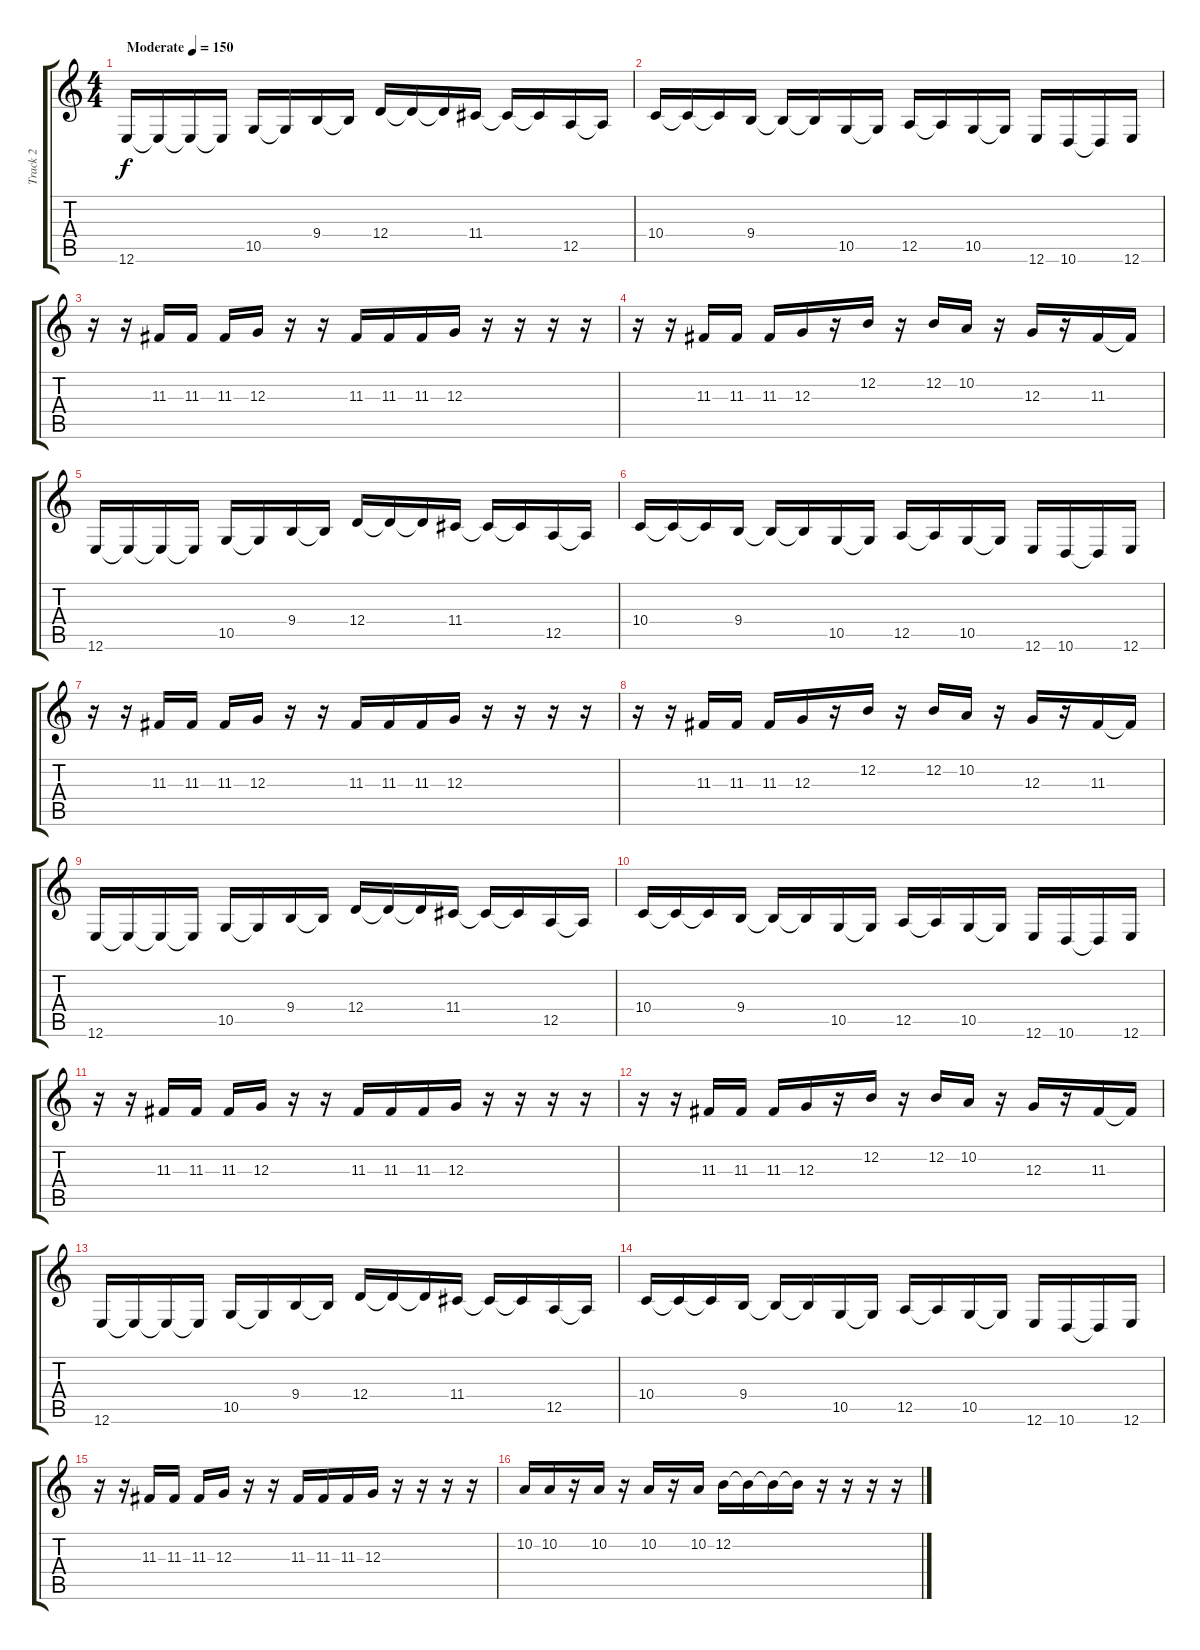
\track ("Track 2" "Track 2") {instrument lead5charang}
\staff {score tabs}
\tuning (E4 B3 G3 D3 A2 E2) {hide}
\ts (4 4)
\tempo (150 "Moderate")
\clef g2
\ks c
12.6.16{dy f instrument lead5charang} 12.6{t}.16 12.6{t}.16 12.6{t}.16 10.5.16 10.5{t}.16 9.4.16 9.4{t}.16 12.4.16 12.4{t}.16 12.4{t}.16 11.4.16 11.4{t}.16 11.4{t}.16 12.5.16 12.5{t}.16 |
10.4.16 10.4{t}.16 10.4{t}.16 9.4.16 9.4{t}.16 9.4{t}.16 10.5.16 10.5{t}.16 12.5.16 12.5{t}.16 10.5.16 10.5{t}.16 12.6.16 10.6.16 10.6{t}.16 12.6.16 |
r.16 r.16 11.3.16 11.3.16 11.3.16 12.3.16 r.16 r.16 11.3.16 11.3.16 11.3.16 12.3.16 r.16 r.16 r.16 r.16 |
r.16 r.16 11.3.16 11.3.16 11.3.16 12.3.16 r.16 12.2.16 r.16 12.2.16 10.2.16 r.16 12.3.16 r.16 11.3.16 11.3{t}.16 |
12.6.16 12.6{t}.16 12.6{t}.16 12.6{t}.16 10.5.16 10.5{t}.16 9.4.16 9.4{t}.16 12.4.16 12.4{t}.16 12.4{t}.16 11.4.16 11.4{t}.16 11.4{t}.16 12.5.16 12.5{t}.16 |
10.4.16 10.4{t}.16 10.4{t}.16 9.4.16 9.4{t}.16 9.4{t}.16 10.5.16 10.5{t}.16 12.5.16 12.5{t}.16 10.5.16 10.5{t}.16 12.6.16 10.6.16 10.6{t}.16 12.6.16 |
r.16 r.16 11.3.16 11.3.16 11.3.16 12.3.16 r.16 r.16 11.3.16 11.3.16 11.3.16 12.3.16 r.16 r.16 r.16 r.16 |
r.16 r.16 11.3.16 11.3.16 11.3.16 12.3.16 r.16 12.2.16 r.16 12.2.16 10.2.16 r.16 12.3.16 r.16 11.3.16 11.3{t}.16 |
12.6.16 12.6{t}.16 12.6{t}.16 12.6{t}.16 10.5.16 10.5{t}.16 9.4.16 9.4{t}.16 12.4.16 12.4{t}.16 12.4{t}.16 11.4.16 11.4{t}.16 11.4{t}.16 12.5.16 12.5{t}.16 |
10.4.16 10.4{t}.16 10.4{t}.16 9.4.16 9.4{t}.16 9.4{t}.16 10.5.16 10.5{t}.16 12.5.16 12.5{t}.16 10.5.16 10.5{t}.16 12.6.16 10.6.16 10.6{t}.16 12.6.16 |
r.16 r.16 11.3.16 11.3.16 11.3.16 12.3.16 r.16 r.16 11.3.16 11.3.16 11.3.16 12.3.16 r.16 r.16 r.16 r.16 |
r.16 r.16 11.3.16 11.3.16 11.3.16 12.3.16 r.16 12.2.16 r.16 12.2.16 10.2.16 r.16 12.3.16 r.16 11.3.16 11.3{t}.16 |
12.6.16 12.6{t}.16 12.6{t}.16 12.6{t}.16 10.5.16 10.5{t}.16 9.4.16 9.4{t}.16 12.4.16 12.4{t}.16 12.4{t}.16 11.4.16 11.4{t}.16 11.4{t}.16 12.5.16 12.5{t}.16 |
10.4.16 10.4{t}.16 10.4{t}.16 9.4.16 9.4{t}.16 9.4{t}.16 10.5.16 10.5{t}.16 12.5.16 12.5{t}.16 10.5.16 10.5{t}.16 12.6.16 10.6.16 10.6{t}.16 12.6.16 |
r.16 r.16 11.3.16 11.3.16 11.3.16 12.3.16 r.16 r.16 11.3.16 11.3.16 11.3.16 12.3.16 r.16 r.16 r.16 r.16 |
10.2.16 10.2.16 r.16 10.2.16 r.16 10.2.16 r.16 10.2.16 12.2.16 12.2{t}.16 12.2{t}.16 12.2{t}.16 r.16 r.16 r.16 r.16
